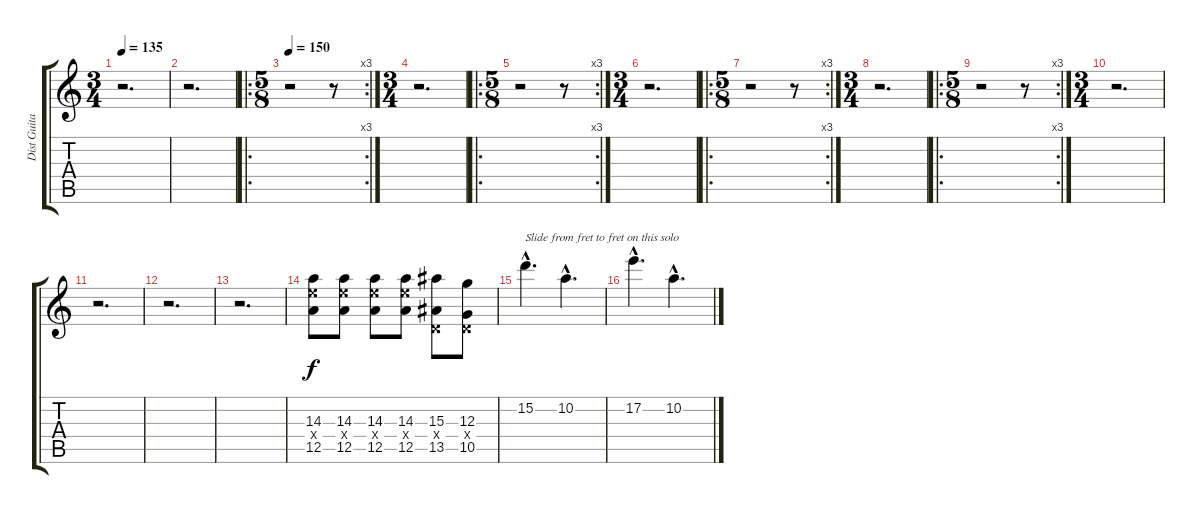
\track ("Dist Guitar - Solo" "Dist Guita") {instrument distortionguitar}
\staff {score tabs}
\tuning (E4 B3 G3 D3 A2 D2) {hide}
\ts (3 4)
\tempo 135
\clef g2
\ks c
r.2{d dy f} |
r.2{d} |
\ro
\rc 3
\ts (5 8)
\tempo 150
r.2 r.8 |
\ts (3 4)
r.2{d} |
\ro
\rc 3
\ts (5 8)
r.2 r.8 |
\ts (3 4)
r.2{d} |
\ro
\rc 3
\ts (5 8)
r.2 r.8 |
\ts (3 4)
r.2{d} |
\ro
\rc 3
\ts (5 8)
r.2 r.8 |
\ts (3 4)
r.2{d} |
r.2{d} |
r.2{d} |
r.2{d} |
(14.3 14.4{x} 12.5).8 (14.3 14.4{x} 12.5).8 (14.3 14.4{x} 12.5).8 (14.3 14.4{x} 12.5).8 (15.3 0.4{x} 13.5).8 (12.3 0.4{x} 10.5).8 |
15.2{hac}.4{d txt "Slide from fret to fret on this solo"} 10.2{hac}.4{d} |
17.2{hac}.4{d} 10.2{hac}.4{d}
